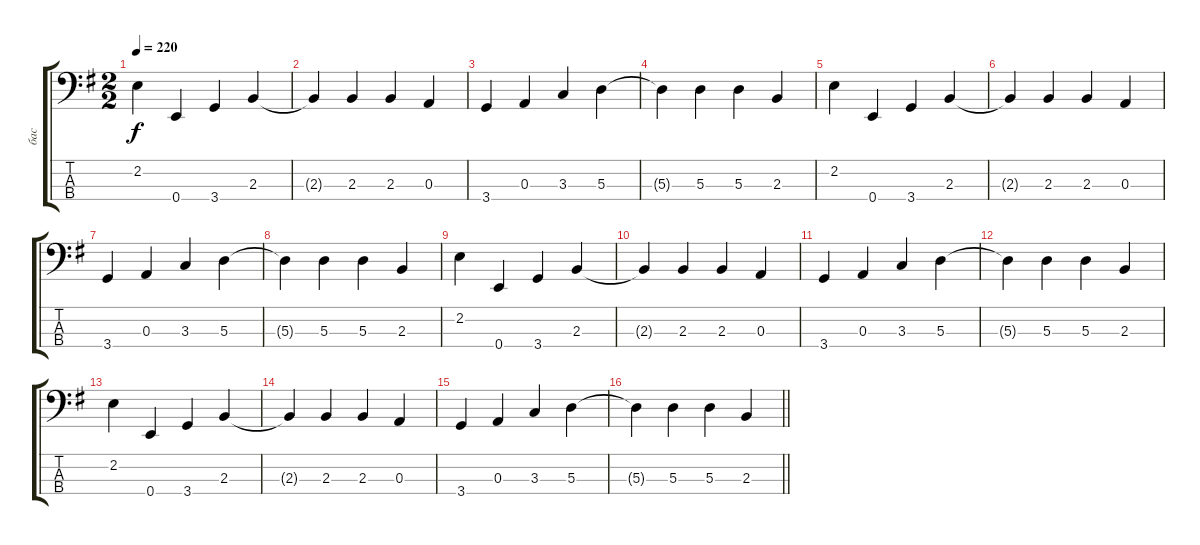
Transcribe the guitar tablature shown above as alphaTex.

\track ("бас" "бас") {instrument electricbassfinger}
\staff {score tabs}
\tuning (G2 D2 A1 E1) {hide}
\ts (2 2)
\section ("" "")
\tempo 220
\clef f4
\ks eminor
2.2.4{dy f} 0.4.4 3.4.4 2.3.4 |
2.3{t}.4 2.3.4 2.3.4 0.3.4 |
3.4.4 0.3.4 3.3.4 5.3.4 |
5.3{t}.4 5.3.4 5.3.4 2.3.4 |
2.2.4 0.4.4 3.4.4 2.3.4 |
2.3{t}.4 2.3.4 2.3.4 0.3.4 |
3.4.4 0.3.4 3.3.4 5.3.4 |
5.3{t}.4 5.3.4 5.3.4 2.3.4 |
2.2.4 0.4.4 3.4.4 2.3.4 |
2.3{t}.4 2.3.4 2.3.4 0.3.4 |
3.4.4 0.3.4 3.3.4 5.3.4 |
5.3{t}.4 5.3.4 5.3.4 2.3.4 |
2.2.4 0.4.4 3.4.4 2.3.4 |
2.3{t}.4 2.3.4 2.3.4 0.3.4 |
3.4.4 0.3.4 3.3.4 5.3.4 |
\barLineRight lightlight
5.3{t}.4 5.3.4 5.3.4 2.3.4
